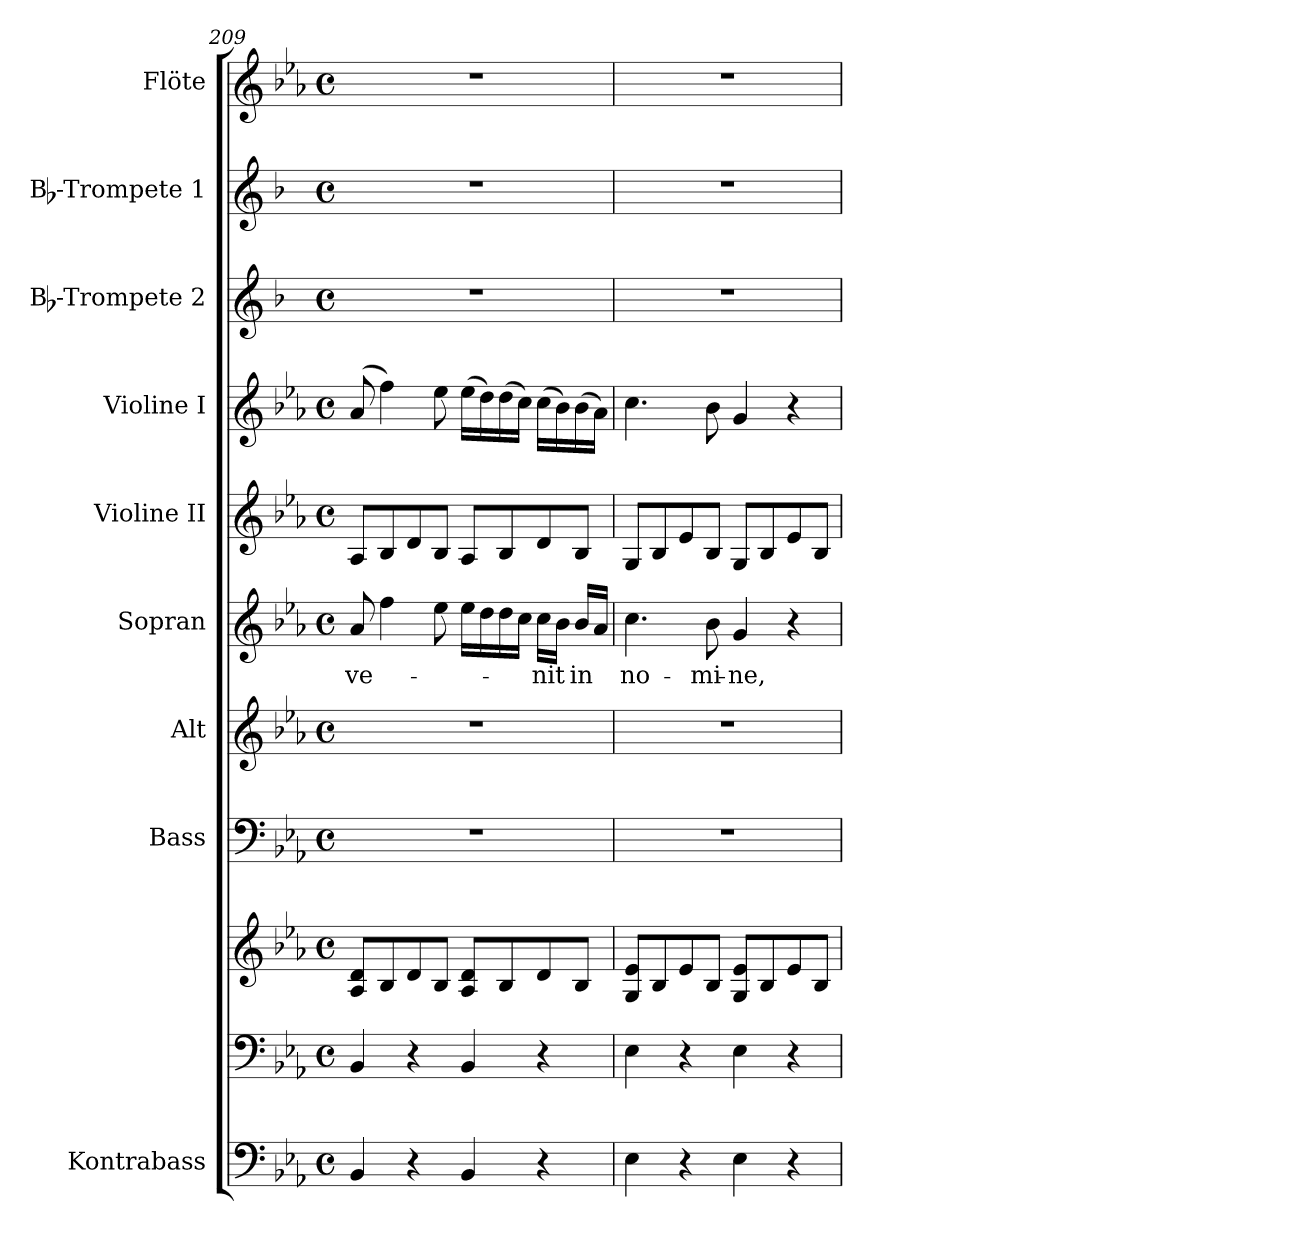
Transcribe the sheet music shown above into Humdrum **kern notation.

**kern	**kern	**kern	**kern	**kern	**kern	**text	**kern	**kern	**kern	**kern	**kern
*part10	*part9	*part9	*part8	*part7	*part6	*part6	*part5	*part4	*part3	*part2	*part1
*staff11	*staff10	*staff9	*staff8	*staff7	*staff6	*staff6	*staff5	*staff4	*staff3	*staff2	*staff1
*I"Kontrabass	*	*	*I"Bass	*I"Alt	*I"Sopran	*	*I"Violine II	*I"Violine I	*I"Bb-Trompete 2	*I"Bb-Trompete 1	*I"Flöte
*I'Kb.	*	*	*I'B.	*I'A.	*I'S.	*	*I'Vl. II	*I'Vl. I	*I'Bb Trp. 2	*I'Bb Trp. 1	*I'Fl.
*clefF4	*clefF4	*clefG2	*clefF4	*clefG2	*clefG2	*	*clefG2	*clefG2	*clefG2	*clefG2	*clefG2
*ITrd7c12	*	*	*	*	*	*	*	*	*ITrd1c2	*ITrd1c2	*
*k[b-e-a-]	*k[b-e-a-]	*k[b-e-a-]	*k[b-e-a-]	*k[b-e-a-]	*k[b-e-a-]	*	*k[b-e-a-]	*k[b-e-a-]	*k[b-e-a-]	*k[b-e-a-]	*k[b-e-a-]
*E-:	*E-:	*E-:	*E-:	*E-:	*E-:	*	*E-:	*E-:	*E-:	*E-:	*E-:
*M4/4	*M4/4	*M4/4	*M4/4	*M4/4	*M4/4	*	*M4/4	*M4/4	*M4/4	*M4/4	*M4/4
*met(c)	*met(c)	*met(c)	*met(c)	*met(c)	*met(c)	*	*met(c)	*met(c)	*met(c)	*met(c)	*met(c)
=209	=209	=209	=209	=209	=209	=209	=209	=209	=209	=209	=209
!	!	!	!	!	!	!LO:LY:b	!	!	!	!	!
4BBB-/	4BB-/	8A-/ 8d/L	1r	1r	8a-/	ve-	8A-/L	(8a-/	1r	1r	1r
.	.	8B-/	.	.	4ff\	.	8B-/	4ff\)	.	.	.
4r	4r	8d/	.	.	.	.	8d/	.	.	.	.
.	.	8B-/J	.	.	8ee-\	.	8B-/J	8ee-\	.	.	.
4BBB-/	4BB-/	8A-/ 8d/L	.	.	16ee-\LL	.	8A-/L	(>16ee-\LL	.	.	.
.	.	.	.	.	16dd\	.	.	16dd\)	.	.	.
.	.	8B-/	.	.	16dd\	.	8B-/	(>16dd\	.	.	.
.	.	.	.	.	16cc\JJ	.	.	16cc\JJ)	.	.	.
!	!	!	!	!	!	!LO:LY:b	!	!	!	!	!
4r	4r	8d/	.	.	16cc\LL	-nit	8d/	(>16cc\LL	.	.	.
.	.	.	.	.	16b-\JJ	.	.	16b-\)	.	.	.
!	!	!	!	!	!	!LO:LY:b	!	!	!	!	!
.	.	8B-/J	.	.	16b-/LL	in	8B-/J	(>16b-\	.	.	.
.	.	.	.	.	16a-/JJ	.	.	16a-\JJ)	.	.	.
!!LO:PB:g=z
=210	=210	=210	=210	=210	=210	=210	=210	=210	=210	=210	=210
!	!	!	!	!	!	!LO:LY:b	!	!	!	!	!
4EE-\	4E-\	8G/ 8e-/L	1r	1r	4.cc\	no-	8G/L	4.cc\	1r	1r	1r
.	.	8B-/	.	.	.	.	8B-/	.	.	.	.
4r	4r	8e-/	.	.	.	.	8e-/	.	.	.	.
!	!	!	!	!	!	!LO:LY:b	!	!	!	!	!
.	.	8B-/J	.	.	8b-\	-mi-	8B-/J	8b-\	.	.	.
!	!	!	!	!	!	!LO:LY:b	!	!	!	!	!
4EE-\	4E-\	8G/ 8e-/L	.	.	4g/	-ne,	8G/L	4g/	.	.	.
.	.	8B-/	.	.	.	.	8B-/	.	.	.	.
4r	4r	8e-/	.	.	4r	.	8e-/	4r	.	.	.
.	.	8B-/J	.	.	.	.	8B-/J	.	.	.	.
=	=	=	=	=	=	=	=	=	=	=	=
*-	*-	*-	*-	*-	*-	*-	*-	*-	*-	*-	*-
